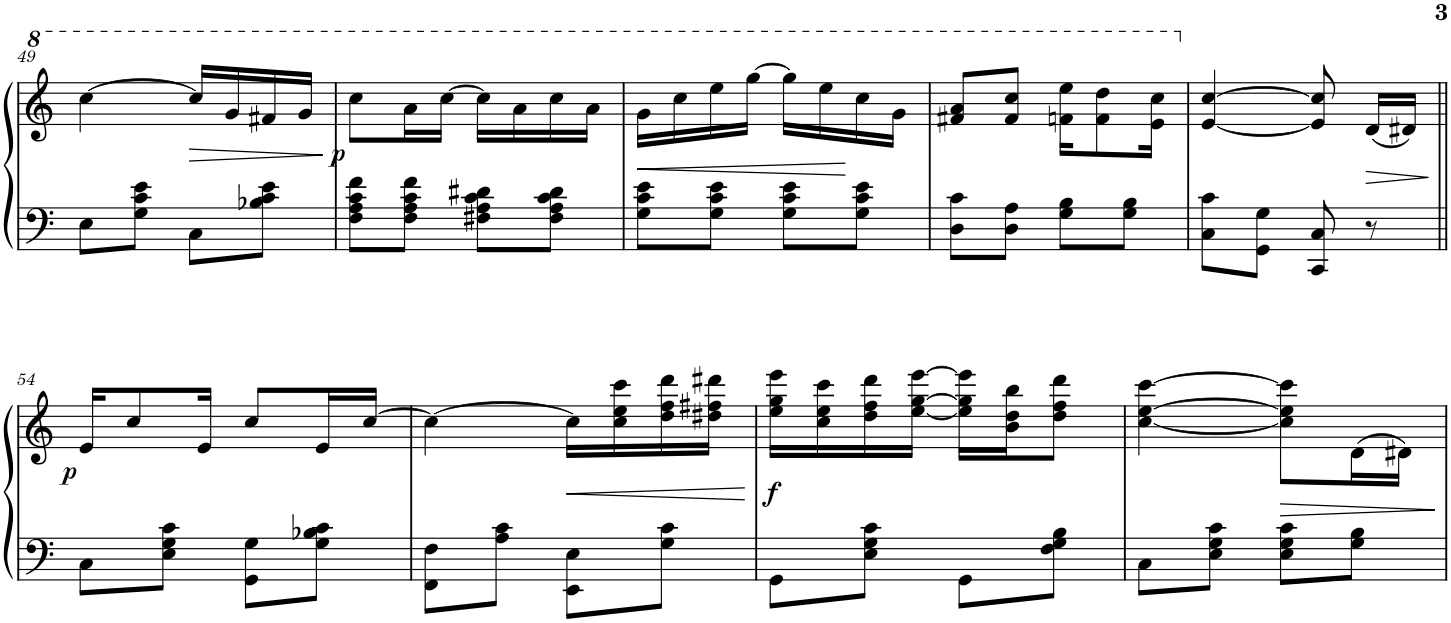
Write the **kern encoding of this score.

**kern	**kern	**dynam
*part1	*part1	*part1
*staff2	*staff1	*staff1/2
*I"Piano	*	*
*I'Pno.	*	*
!!LO:PB:g=z
*clefF4	*clefG2	*
*k[]	*k[]	*
*M2/4	*M2/4	*
=49	=49	=49
8E\L	[4ccc\	.
8G\ 8c\ 8e\J	.	.
!	!	!LO:HP:b
8C\L	16ccc/LL]	>
.	16gg/	.
8B-X\ 8c\ 8e\J	16ff#X/	.
.	16gg/JJ	.
.	.	]
=50	=50	=50
!	!	!LO:DY:b
8F\ 8A\ 8c\ 8f\L	8ccc\L	p
8F\ 8A\ 8c\ 8f\J	16aa\L	.
.	[16ccc\JJ	.
8F#X\ 8A\ 8c\ 8d#X\L	16ccc\LL]	.
.	16aa\	.
8F#\ 8A\ 8c\ 8d#\J	16ccc\	.
.	16aa\JJ	.
=51	=51	=51
!	!	!LO:HP:b
8G\ 8c\ 8e\L	16gg\LL	<
.	16ccc\	.
8G\ 8c\ 8e\J	16eee\	.
.	[16ggg\JJ	.
8G\ 8c\ 8e\L	16ggg\LL]	.
.	16eee\	.
8G\ 8c\ 8e\J	16ccc\	[
.	16gg\JJ	.
=52	=52	=52
8D\ 8c\L	8ff#X/ 8aa/L	.
8D\ 8A\J	8ff#/ 8ccc/J	.
8G\ 8B\L	16ffn\ 16eee\KL	.
.	8ff\ 8ddd\	.
8G\ 8B\J	.	.
.	16ee\ 16ccc\Jk	.
=53	=53	=53
8C\ 8c\L	[4e/ [4cc/	.
8GG\ 8G\J	.	.
8CC/ 8C/	8e/] 8cc/]	.
!	!	!LO:HP:b
8r	(16d/LL	>
.	16d#X/JJ)	.
.	.	]
!!LO:LB:g=z
=54||	=54||	=54||
!	!	!LO:DY:b
8C\L	16e/KL	p
.	8cc/	.
8E\ 8G\ 8c\J	.	.
.	16e/Jk	.
8GG\ 8G\L	8cc/L	.
8G\ 8B-X\ 8c\J	16e/L	.
.	[16cc/JJ	.
=55	=55	=55
8FF\ 8F\L	4cc\_	.
8A\ 8c\J	.	.
!	!	!LO:HP:b
8EE\ 8E\L	16cc\LL]	<
.	16cc\ 16ee\ 16ccc\	.
8G\ 8c\J	16dd\ 16ff\ 16ddd\	.
.	16dd#X\ 16ff#X\ 16ddd#X\JJ	.
.	.	[
=56	=56	=56
!	!	!LO:DY:b
8GG\L	16ee\ 16gg\ 16eee\LL	f
.	16cc\ 16ee\ 16ccc\	.
8E\ 8G\ 8c\J	16dd\ 16ff\ 16ddd\	.
.	[16ee\ [16gg\ [16eee\JJ	.
8GG\L	16ee\] 16gg\] 16eee\]LL	.
.	16b\ 16dd\ 16bb\J	.
8F\ 8G\ 8B\J	8dd\ 8ff\ 8ddd\J	.
=57	=57	=57
8C\L	[4cc\ [4ee\ [4ccc\	.
8E\ 8G\ 8c\J	.	.
!	!	!LO:HP:b
8E\ 8G\ 8c\L	8cc\] 8ee\] 8ccc\]L	>
8G\ 8B\J	(16d\L	.
.	16d#X\JJ)	.
.	.	]
=	=	=
*-	*-	*-
